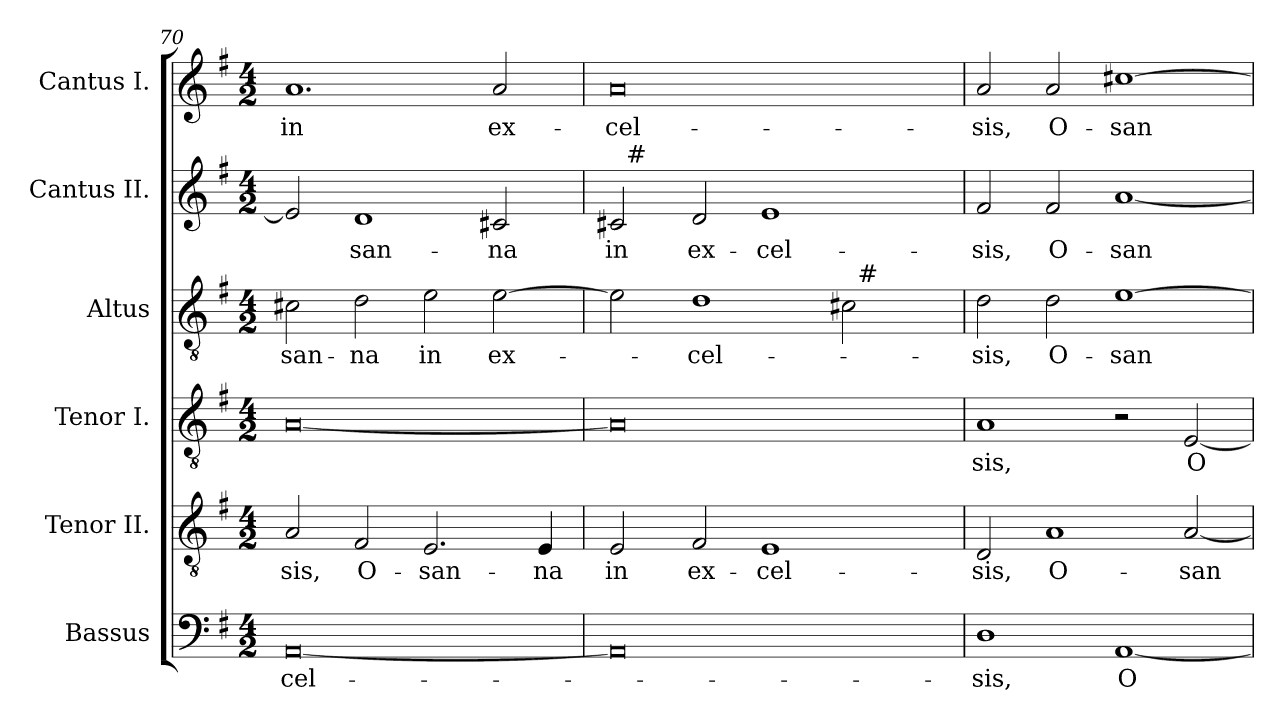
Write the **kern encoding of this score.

**kern	**text	**kern	**text	**kern	**text	**kern	**text	**kern	**text	**kern	**text
*part6	*part6	*part5	*part5	*part4	*part4	*part3	*part3	*part2	*part2	*part1	*part1
*staff6	*staff6	*staff5	*staff5	*staff4	*staff4	*staff3	*staff3	*staff2	*staff2	*staff1	*staff1
*I"Bassus	*	*I"Tenor II.	*	*I"Tenor I.	*	*I"Altus	*	*I"Cantus II.	*	*I"Cantus I.	*
*I'B.	*	*I'T. II.	*	*I'T. I.	*	*I'A.	*	*I'C. II	*	*I'C. I	*
*clefF4	*	*clefGv2	*	*clefGv2	*	*clefGv2	*	*clefG2	*	*clefG2	*
*	*	*ITrd7c12	*	*ITrd7c12	*	*ITrd7c12	*	*	*	*	*
*k[f#]	*	*k[f#]	*	*k[f#]	*	*k[f#]	*	*k[f#]	*	*k[f#]	*
*G:	*	*G:	*	*G:	*	*G:	*	*G:	*	*G:	*
*M4/2	*	*M4/2	*	*M4/2	*	*M4/2	*	*M4/2	*	*M4/2	*
=70	=70	=70	=70	=70	=70	=70	=70	=70	=70	=70	=70
!	!LO:LY:b:color=#000000	!	!	!	!	!	!	!	!	!	!
!	!	!	!LO:LY:b:color=#000000	!	!	!	!	!	!	!	!
!	!	!	!	!	!	!	!LO:LY:b:color=#000000	!	!	!	!
!	!	!	!	!	!	!	!	!	!	!	!LO:LY:b:color=#000000
[0AAi	-cel-	2AAi/	-sis,	[0AAi	.	2C#Xi\	-san-	2ei/]	.	1.ai	in
!	!	!	!LO:LY:b:color=#000000	!	!	!	!	!	!	!	!
!	!	!	!	!	!	!	!LO:LY:b:color=#000000	!	!	!	!
!	!	!	!	!	!	!	!	!	!LO:LY:b:color=#000000	!	!
.	.	2FF#i/	O-	.	.	2Di\	-na	1di	-san-	.	.
!	!	!	!LO:LY:b:color=#000000	!	!	!	!	!	!	!	!
!	!	!	!	!	!	!	!LO:LY:b:color=#000000	!	!	!	!
.	.	2.EEi/	-san-	.	.	2Ei\	in	.	.	.	.
!	!	!	!	!	!	!	!LO:LY:b:color=#000000	!	!	!	!
!	!	!	!	!	!	!	!	!	!LO:LY:b:color=#000000	!	!
!	!	!	!	!	!	!	!	!	!	!	!LO:LY:b:color=#000000
.	.	.	.	.	.	[2Ei\	ex-	2c#Xi/	-na	2ai/	ex-
!	!	!	!LO:LY:b:color=#000000	!	!	!	!	!	!	!	!
.	.	4EEi/	-na	.	.	.	.	.	.	.	.
=71	=71	=71	=71	=71	=71	=71	=71	=71	=71	=71	=71
!	!	!	!LO:LY:b:color=#000000	!	!	!	!	!	!	!	!
!	!	!	!	!	!	!	!	!	!LO:LY:b:color=#000000	!	!
!	!	!	!	!	!	!	!	!	!	!	!LO:LY:b:color=#000000
*	*	*	*	*	*	*^	*	*^	*	*	*
0AAi]	.	2EEi/	in	0AAi]	.	2Ei\]	1ryy	.	2c#i/	32ryy	in	0ai	-cel-
.	.	.	.	.	.	.	.	.	.	256ryy	.	.	.
!	!	!	!	!	!	!	!	!	!	!LO:TX:a:t=#	!	!	!
.	.	.	.	.	.	.	.	.	.	1ryy	.	.	.
!	!	!	!LO:LY:b:color=#000000	!	!	!	!	!	!	!	!	!	!
!	!	!	!	!	!	!	!	!LO:LY:b:color=#000000	!	!	!	!	!
!	!	!	!	!	!	!	!	!	!	!	!LO:LY:b:color=#000000	!	!
.	.	2FF#i/	ex-	.	.	1Di	.	-cel-	2di/	.	ex-	.	.
!	!	!	!LO:LY:b:color=#000000	!	!	!	!	!	!	!	!	!	!
!	!	!	!	!	!	!	!	!	!	!	!LO:LY:b:color=#000000	!	!
.	.	1EEi	-cel-	.	.	.	2ryy	.	1ei	.	-cel-	.	.
.	.	.	.	.	.	.	.	.	.	2ryy	.	.	.
.	.	.	.	.	.	2C#i\	32ryy	.	.	.	.	.	.
.	.	.	.	.	.	.	256ryy	.	.	.	.	.	.
!	!	!	!	!	!	!	!LO:TX:a:t=#	!	!	!	!	!	!
.	.	.	.	.	.	.	4ryy	.	.	4ryy	.	.	.
.	.	.	.	.	.	.	8ryy	.	.	8ryy	.	.	.
.	.	.	.	.	.	.	16ryy	.	.	16ryy	.	.	.
.	.	.	.	.	.	.	64..ryy	.	.	64..ryy	.	.	.
*	*	*	*	*	*	*v	*v	*	*	*	*	*	*
*	*	*	*	*	*	*	*	*v	*v	*	*	*
!!LO:PB:g=z
=72	=72	=72	=72	=72	=72	=72	=72	=72	=72	=72	=72
*	*	*	*	*	*	*^	*	*^	*	*	*
!	!LO:LY:b:color=#000000	!	!	!	!	!	!	!	!	!	!	!	!
*	*	*	*	*	*	*v	*v	*	*	*	*	*	*
*	*	*	*	*	*	*	*	*v	*v	*	*	*
*	*	*	*	*	*	*^	*	*^	*	*	*
!	!	!	!LO:LY:b:color=#000000	!	!	!	!	!	!	!	!	!	!
*	*	*	*	*	*	*v	*v	*	*	*	*	*	*
*	*	*	*	*	*	*	*	*v	*v	*	*	*
*	*	*	*	*	*	*^	*	*^	*	*	*
!	!	!	!	!	!LO:LY:b:color=#000000	!	!	!	!	!	!	!	!
*	*	*	*	*	*	*v	*v	*	*	*	*	*	*
*	*	*	*	*	*	*	*	*v	*v	*	*	*
*	*	*	*	*	*	*^	*	*^	*	*	*
!	!	!	!	!	!	!	!	!LO:LY:b:color=#000000	!	!	!	!	!
*	*	*	*	*	*	*v	*v	*	*	*	*	*	*
*	*	*	*	*	*	*	*	*v	*v	*	*	*
*	*	*	*	*	*	*^	*	*^	*	*	*
!	!	!	!	!	!	!	!	!	!	!	!LO:LY:b:color=#000000	!	!
*	*	*	*	*	*	*v	*v	*	*	*	*	*	*
*	*	*	*	*	*	*	*	*v	*v	*	*	*
*	*	*	*	*	*	*^	*	*^	*	*	*
!	!	!	!	!	!	!	!	!	!	!	!	!	!LO:LY:b:color=#000000
*	*	*	*	*	*	*v	*v	*	*	*	*	*	*
*	*	*	*	*	*	*	*	*v	*v	*	*	*
1Di	-sis,	2DDi/	-sis,	1AAi	-sis,	2Di\	-sis,	2f#i/	-sis,	2ai/	-sis,
!	!	!	!LO:LY:b:color=#000000	!	!	!	!	!	!	!	!
!	!	!	!	!	!	!	!LO:LY:b:color=#000000	!	!	!	!
!	!	!	!	!	!	!	!	!	!LO:LY:b:color=#000000	!	!
!	!	!	!	!	!	!	!	!	!	!	!LO:LY:b:color=#000000
.	.	1AAi	O-	.	.	2Di\	O-	2f#i/	O-	2ai/	O-
!	!LO:LY:b:color=#000000	!	!	!	!	!	!	!	!	!	!
!	!	!	!	!	!	!	!LO:LY:b:color=#000000	!	!	!	!
!	!	!	!	!	!	!	!	!	!LO:LY:b:color=#000000	!	!
!	!	!	!	!	!	!	!	!	!	!	!LO:LY:b:color=#000000
[1AAi	O-	.	.	2r	.	[1Ei	-san-	[1ai	-san-	[1cc#Xi	-san-
!	!	!	!LO:LY:b:color=#000000	!	!	!	!	!	!	!	!
!	!	!	!	!	!LO:LY:b:color=#000000	!	!	!	!	!	!
.	.	[2AAi/	-san-	[2EEi/	O-	.	.	.	.	.	.
=	=	=	=	=	=	=	=	=	=	=	=
*-	*-	*-	*-	*-	*-	*-	*-	*-	*-	*-	*-
